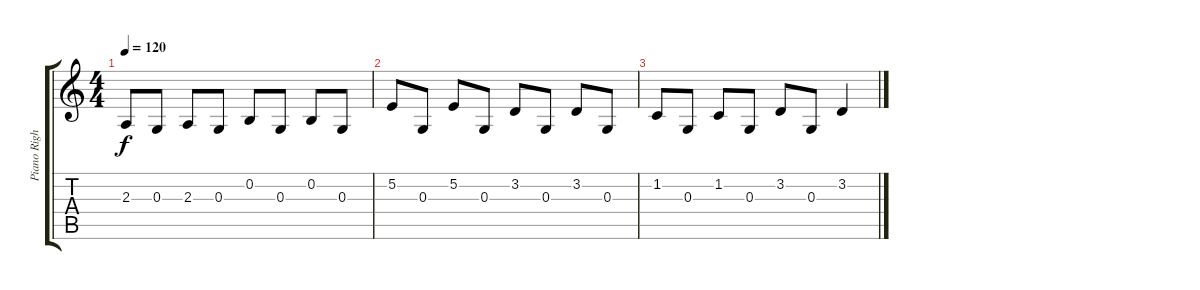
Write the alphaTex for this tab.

\track ("Piano Right Hand" "Piano Righ") {instrument brightacousticpiano}
\staff {score tabs}
\tuning (E4 B3 G3 D3 A2 E2) {hide}
\ts (4 4)
\tempo 120
\clef g2
\ks c
2.3.8{dy f} 0.3.8 2.3.8 0.3.8 0.2.8 0.3.8 0.2.8 0.3.8 |
5.2.8 0.3.8 5.2.8 0.3.8 3.2.8 0.3.8 3.2.8 0.3.8 |
1.2.8 0.3.8 1.2.8 0.3.8 3.2.8 0.3.8 3.2.4
